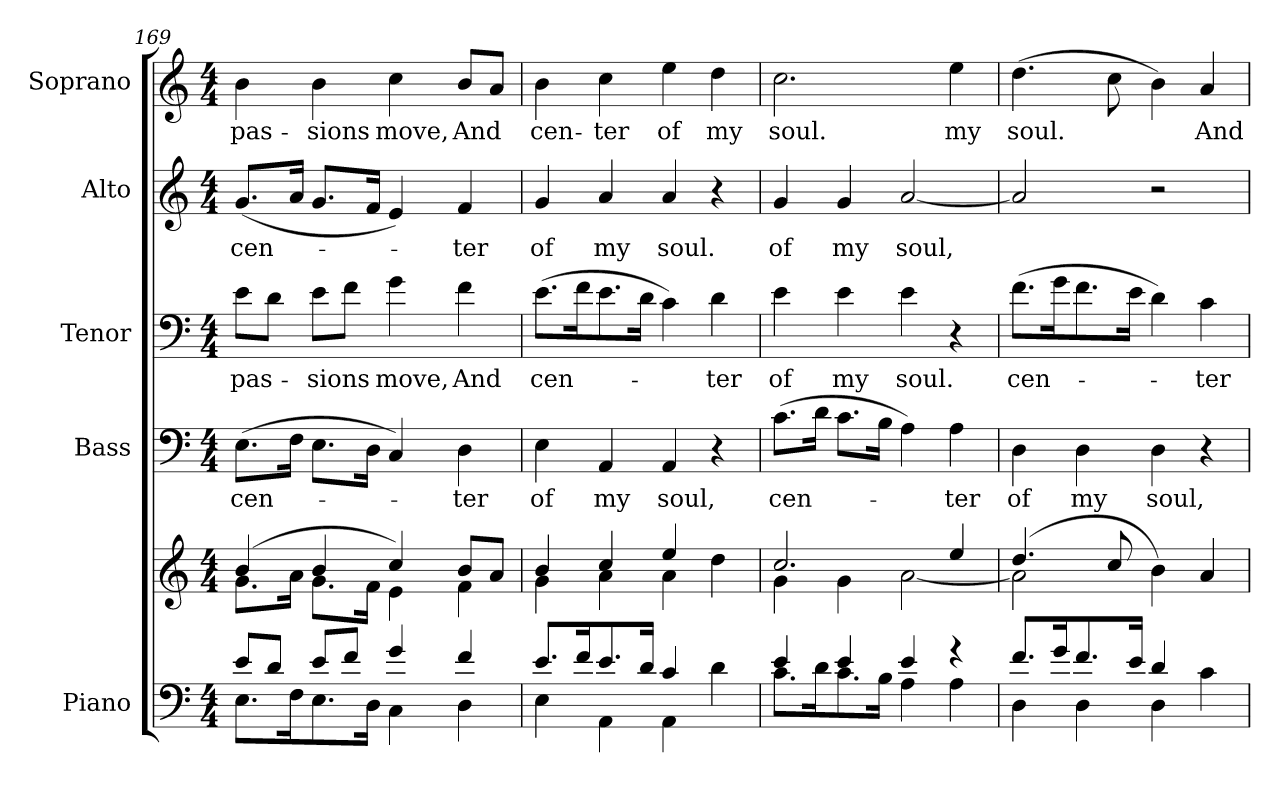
**kern	**kern	**kern	**text	**kern	**text	**kern	**text	**kern	**text
*part5	*part5	*part4	*part4	*part3	*part3	*part2	*part2	*part1	*part1
*staff6	*staff5	*staff4	*staff4	*staff3	*staff3	*staff2	*staff2	*staff1	*staff1
*I"Piano	*	*I"Bass	*	*I"Tenor	*	*I"Alto	*	*I"Soprano	*
*I'Pno.	*	*I'B.	*	*I'T.	*	*I'A.	*	*I'S.	*
!!LO:PB:g=z
*clefF4	*clefG2	*clefF4	*	*clefF4	*	*clefG2	*	*clefG2	*
*k[]	*k[]	*k[]	*	*k[]	*	*k[]	*	*k[]	*
*C:	*C:	*C:	*	*C:	*	*C:	*	*C:	*
*M4/4	*M4/4	*M4/4	*	*M4/4	*	*M4/4	*	*M4/4	*
=169	=169	=169	=169	=169	=169	=169	=169	=169	=169
*^	*^	*	*	*	*	*	*	*	*
!	!	!	!	!	!LO:LY:b:color=#000000	!	!	!	!	!	!
!	!	!	!	!	!	!	!LO:LY:b:color=#000000	!	!	!	!
!	!	!	!	!	!	!	!	!	!LO:LY:b:color=#000000	!	!
!	!	!	!	!	!	!	!	!	!	!	!LO:LY:b:color=#000000
8ei/L	8.Ei\L	(4bi/	8.gi\L	(8.Ei\L	cen-	8ei\L	pas-	(8.gi/L	cen-	4bi\	pas-
8di/J	.	.	.	.	.	8di\J	.	.	.	.	.
.	16Fi\K	.	16ai\Jk	16Fi\Jk	.	.	.	16ai/Jk	.	.	.
!	!	!	!	!	!	!	!LO:LY:b:color=#000000	!	!	!	!
!	!	!	!	!	!	!	!	!	!	!	!LO:LY:b:color=#000000
8ei/L	8.Ei\	4bi/	8.gi\L	8.Ei\L	.	8ei\L	-sions	8.gi/L	.	4bi\	-sions
8fi/J	.	.	.	.	.	8fi\J	.	.	.	.	.
.	16Di\Jk	.	16fi\Jk	16Di\Jk	.	.	.	16fi/Jk	.	.	.
!	!	!	!	!	!	!	!LO:LY:b:color=#000000	!	!	!	!
!	!	!	!	!	!	!	!	!	!	!	!LO:LY:b:color=#000000
4gi/	4Ci\	4cci/)	4ei\	4Ci/)	.	4gi\	move,	4ei/)	.	4cci\	move,
!	!	!	!	!	!LO:LY:b:color=#000000	!	!	!	!	!	!
!	!	!	!	!	!	!	!LO:LY:b:color=#000000	!	!	!	!
!	!	!	!	!	!	!	!	!	!LO:LY:b:color=#000000	!	!
!	!	!	!	!	!	!	!	!	!	!	!LO:LY:b:color=#000000
4fi/	4Di\	8bi/L	4fi\	4Di\	-ter	4fi\	And	4fi/	-ter	8bi/L	And
.	.	8ai/J	.	.	.	.	.	.	.	8ai/J	.
=170	=170	=170	=170	=170	=170	=170	=170	=170	=170	=170	=170
!	!	!	!	!	!LO:LY:b:color=#000000	!	!	!	!	!	!
!	!	!	!	!	!	!	!LO:LY:b:color=#000000	!	!	!	!
!	!	!	!	!	!	!	!	!	!LO:LY:b:color=#000000	!	!
!	!	!	!	!	!	!	!	!	!	!	!LO:LY:b:color=#000000
8.ei/L	4Ei\	4bi/	4gi\	4Ei\	of	(8.ei\L	cen-	4gi/	of	4bi\	cen-
16fi/K	.	.	.	.	.	16fi\K	.	.	.	.	.
!	!	!	!	!	!LO:LY:b:color=#000000	!	!	!	!	!	!
!	!	!	!	!	!	!	!	!	!LO:LY:b:color=#000000	!	!
!	!	!	!	!	!	!	!	!	!	!	!LO:LY:b:color=#000000
8.ei/	4AAi\	4cci/	4ai\	4AAi/	my	8.ei\	.	4ai/	my	4cci\	-ter
16di/Jk	.	.	.	.	.	16di\Jk	.	.	.	.	.
!	!	!	!	!	!LO:LY:b:color=#000000	!	!	!	!	!	!
!	!	!	!	!	!	!	!	!	!LO:LY:b:color=#000000	!	!
!	!	!	!	!	!	!	!	!	!	!	!LO:LY:b:color=#000000
4ci/	4AAi\	4eei/	4ai\	4AAi/	soul,	4ci\)	.	4ai/	soul.	4eei\	of
!	!	!	!	!	!	!	!LO:LY:b:color=#000000	!	!	!	!
!	!	!	!	!	!	!	!	!	!	!	!LO:LY:b:color=#000000
4di\	4ryy	4ddi\	4ryy	4r	.	4di\	-ter	4r	.	4ddi\	my
=171	=171	=171	=171	=171	=171	=171	=171	=171	=171	=171	=171
!	!	!	!	!	!LO:LY:b:color=#000000	!	!	!	!	!	!
!	!	!	!	!	!	!	!LO:LY:b:color=#000000	!	!	!	!
!	!	!	!	!	!	!	!	!	!LO:LY:b:color=#000000	!	!
!	!	!	!	!	!	!	!	!	!	!	!LO:LY:b:color=#000000
4ei/	8.ci\L	2.cci/	4gi\	(8.ci\L	cen-	4ei\	of	4gi/	of	2.cci\	soul.
.	16di\K	.	.	16di\Jk	.	.	.	.	.	.	.
!	!	!	!	!	!	!	!LO:LY:b:color=#000000	!	!	!	!
!	!	!	!	!	!	!	!	!	!LO:LY:b:color=#000000	!	!
4ei/	8.ci\	.	4gi\	8.ci\L	.	4ei\	my	4gi/	my	.	.
.	16Bi\Jk	.	.	16Bi\Jk	.	.	.	.	.	.	.
!	!	!	!	!	!	!	!LO:LY:b:color=#000000	!	!	!	!
!	!	!	!	!	!	!	!	!	!LO:LY:b:color=#000000	!	!
4ei/	4Ai\	.	[<2ai\	4Ai\)	.	4ei\	soul.	[<2ai/	soul,	.	.
!	!	!	!	!	!LO:LY:b:color=#000000	!	!	!	!	!	!
!	!	!	!	!	!	!	!	!	!	!	!LO:LY:b:color=#000000
4r	4Ai\	4eei/	.	4Ai\	-ter	4r	.	.	.	4eei\	my
=172	=172	=172	=172	=172	=172	=172	=172	=172	=172	=172	=172
!	!	!	!	!	!LO:LY:b:color=#000000	!	!	!	!	!	!
!	!	!	!	!	!	!	!LO:LY:b:color=#000000	!	!	!	!
!	!	!	!	!	!	!	!	!	!	!	!LO:LY:b:color=#000000
8.fi/L	4Di\	(4.ddi/	2ai\]	4Di\	of	(8.fi\L	cen-	2ai/]	.	(4.ddi\	soul.
16gi/K	.	.	.	.	.	16gi\K	.	.	.	.	.
!	!	!	!	!	!LO:LY:b:color=#000000	!	!	!	!	!	!
8.fi/	4Di\	.	.	4Di\	my	8.fi\	.	.	.	.	.
.	.	8cci/	.	.	.	.	.	.	.	8cci\	.
16ei/Jk	.	.	.	.	.	16ei\Jk	.	.	.	.	.
!	!	!	!	!	!LO:LY:b:color=#000000	!	!	!	!	!	!
4di/	4Di\	4bi\)	2ryy	4Di\	soul,	4di\)	.	2r	.	4bi\)	.
!	!	!	!	!	!	!	!LO:LY:b:color=#000000	!	!	!	!
!	!	!	!	!	!	!	!	!	!	!	!LO:LY:b:color=#000000
4ci\	4ryy	4ai/	.	4r	.	4ci\	-ter	.	.	4ai/	And
*v	*v	*	*	*	*	*	*	*	*	*	*
*	*v	*v	*	*	*	*	*	*	*	*
=	=	=	=	=	=	=	=	=	=
*-	*-	*-	*-	*-	*-	*-	*-	*-	*-
